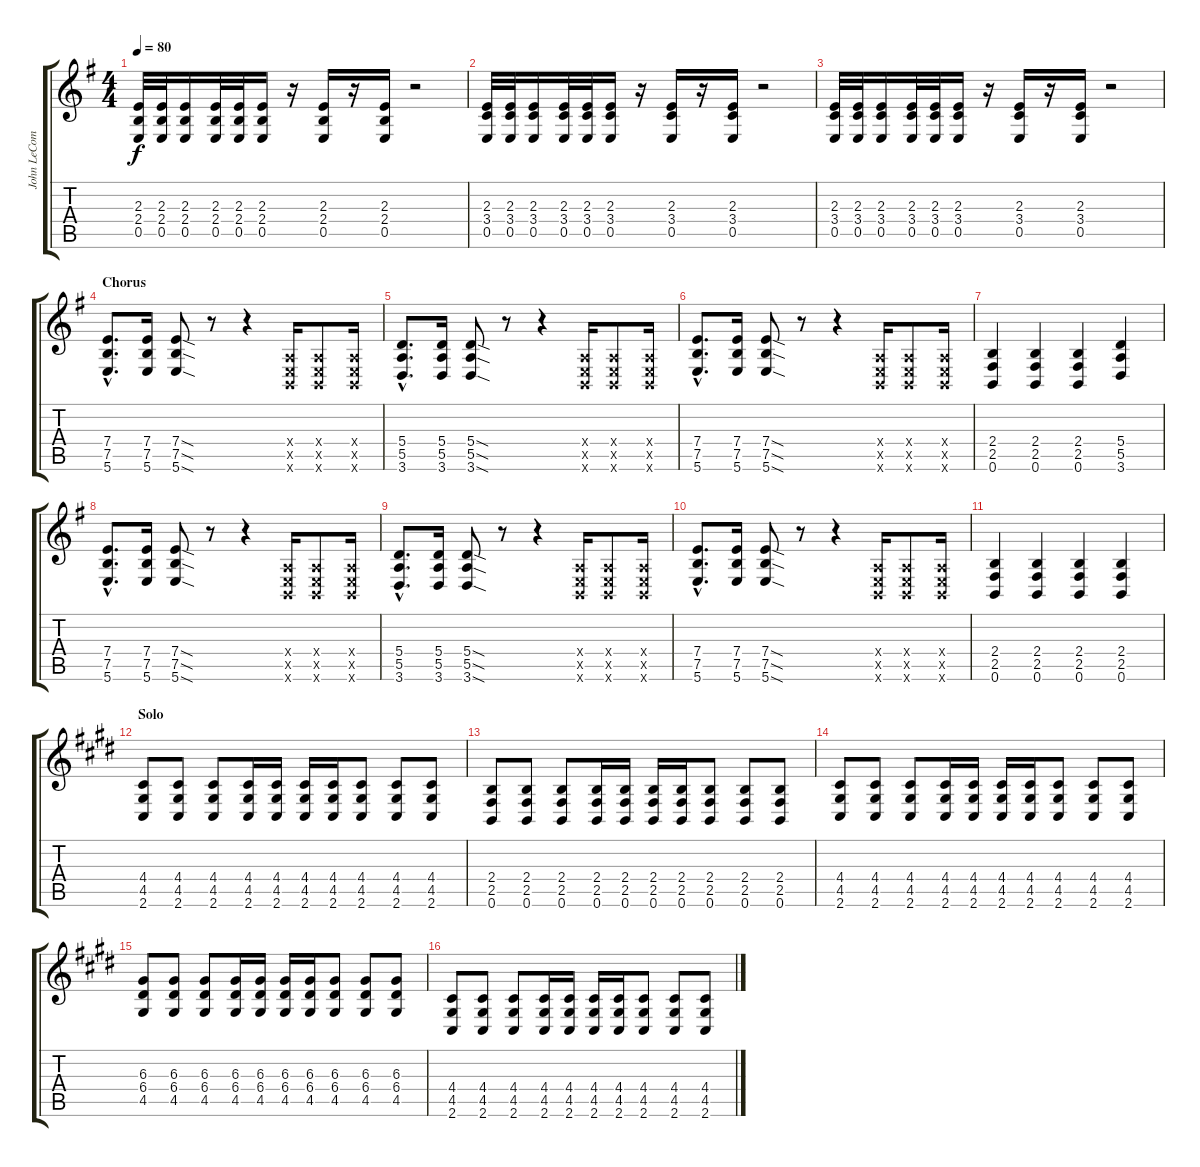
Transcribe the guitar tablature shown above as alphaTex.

\track ("John LeCompt" "John LeCom") {instrument distortionguitar}
\staff {score tabs}
\tuning (B3 G3 D3 A2 E2 B1) {hide}
\ts (4 4)
\tempo 80
\clef g2
\ks g
(2.3 2.4 0.5).32{dy f} (2.3 2.4 0.5).32 (2.3 2.4 0.5).16 (2.3 2.4 0.5).32 (2.3 2.4 0.5).32 (2.3 2.4 0.5).16 r.16 (2.3 2.4 0.5).16 r.16 (2.3 2.4 0.5).16 r.2 |
(2.3 3.4 0.5).32 (2.3 3.4 0.5).32 (2.3 3.4 0.5).16 (2.3 3.4 0.5).32 (2.3 3.4 0.5).32 (2.3 3.4 0.5).16 r.16 (2.3 3.4 0.5).16 r.16 (2.3 3.4 0.5).16 r.2 |
(2.3 3.4 0.5).32 (2.3 3.4 0.5).32 (2.3 3.4 0.5).16 (2.3 3.4 0.5).32 (2.3 3.4 0.5).32 (2.3 3.4 0.5).16 r.16 (2.3 3.4 0.5).16 r.16 (2.3 3.4 0.5).16 r.2 |
\section ("" "Chorus")
(7.4{hac} 7.5{hac} 5.6{hac}).8{d} (7.4 7.5 5.6).16 (7.4{sod} 7.5{sod} 5.6{sod}).8 r.8 r.4 (0.4{x} 0.5{x} 0.6{x}).16 (0.4{x} 0.5{x} 0.6{x}).8 (0.4{x} 0.5{x} 0.6{x}).16 |
(5.4{hac} 5.5{hac} 3.6{hac}).8{d} (5.4 5.5 3.6).16 (5.4{sod} 5.5{sod} 3.6{sod}).8 r.8 r.4 (0.4{x} 0.5{x} 0.6{x}).16 (0.4{x} 0.5{x} 0.6{x}).8 (0.4{x} 0.5{x} 0.6{x}).16 |
(7.4{hac} 7.5{hac} 5.6{hac}).8{d} (7.4 7.5 5.6).16 (7.4{sod} 7.5{sod} 5.6{sod}).8 r.8 r.4 (0.4{x} 0.5{x} 0.6{x}).16 (0.4{x} 0.5{x} 0.6{x}).8 (0.4{x} 0.5{x} 0.6{x}).16 |
(2.4 2.5 0.6).4 (2.4 2.5 0.6).4 (2.4 2.5 0.6).4 (5.4 5.5 3.6).4 |
(7.4{hac} 7.5{hac} 5.6{hac}).8{d} (7.4 7.5 5.6).16 (7.4{sod} 7.5{sod} 5.6{sod}).8 r.8 r.4 (0.4{x} 0.5{x} 0.6{x}).16 (0.4{x} 0.5{x} 0.6{x}).8 (0.4{x} 0.5{x} 0.6{x}).16 |
(5.4{hac} 5.5{hac} 3.6{hac}).8{d} (5.4 5.5 3.6).16 (5.4{sod} 5.5{sod} 3.6{sod}).8 r.8 r.4 (0.4{x} 0.5{x} 0.6{x}).16 (0.4{x} 0.5{x} 0.6{x}).8 (0.4{x} 0.5{x} 0.6{x}).16 |
(7.4{hac} 7.5{hac} 5.6{hac}).8{d} (7.4 7.5 5.6).16 (7.4{sod} 7.5{sod} 5.6{sod}).8 r.8 r.4 (0.4{x} 0.5{x} 0.6{x}).16 (0.4{x} 0.5{x} 0.6{x}).8 (0.4{x} 0.5{x} 0.6{x}).16 |
(2.4 2.5 0.6).4 (2.4 2.5 0.6).4 (2.4 2.5 0.6).4 (2.4 2.5 0.6).4 |
\section ("" "Solo")
\ks e
(4.4 4.5 2.6).8 (4.4 4.5 2.6).8 (4.4 4.5 2.6).8 (4.4 4.5 2.6).16 (4.4 4.5 2.6).16 (4.4 4.5 2.6).16 (4.4 4.5 2.6).16 (4.4 4.5 2.6).8 (4.4 4.5 2.6).8 (4.4 4.5 2.6).8 |
(2.4 2.5 0.6).8 (2.4 2.5 0.6).8 (2.4 2.5 0.6).8 (2.4 2.5 0.6).16 (2.4 2.5 0.6).16 (2.4 2.5 0.6).16 (2.4 2.5 0.6).16 (2.4 2.5 0.6).8 (2.4 2.5 0.6).8 (2.4 2.5 0.6).8 |
(4.4 4.5 2.6).8 (4.4 4.5 2.6).8 (4.4 4.5 2.6).8 (4.4 4.5 2.6).16 (4.4 4.5 2.6).16 (4.4 4.5 2.6).16 (4.4 4.5 2.6).16 (4.4 4.5 2.6).8 (4.4 4.5 2.6).8 (4.4 4.5 2.6).8 |
(6.3 6.4 4.5).8 (6.3 6.4 4.5).8 (6.3 6.4 4.5).8 (6.3 6.4 4.5).16 (6.3 6.4 4.5).16 (6.3 6.4 4.5).16 (6.3 6.4 4.5).16 (6.3 6.4 4.5).8 (6.3 6.4 4.5).8 (6.3 6.4 4.5).8 |
(4.4 4.5 2.6).8 (4.4 4.5 2.6).8 (4.4 4.5 2.6).8 (4.4 4.5 2.6).16 (4.4 4.5 2.6).16 (4.4 4.5 2.6).16 (4.4 4.5 2.6).16 (4.4 4.5 2.6).8 (4.4 4.5 2.6).8 (4.4 4.5 2.6).8
